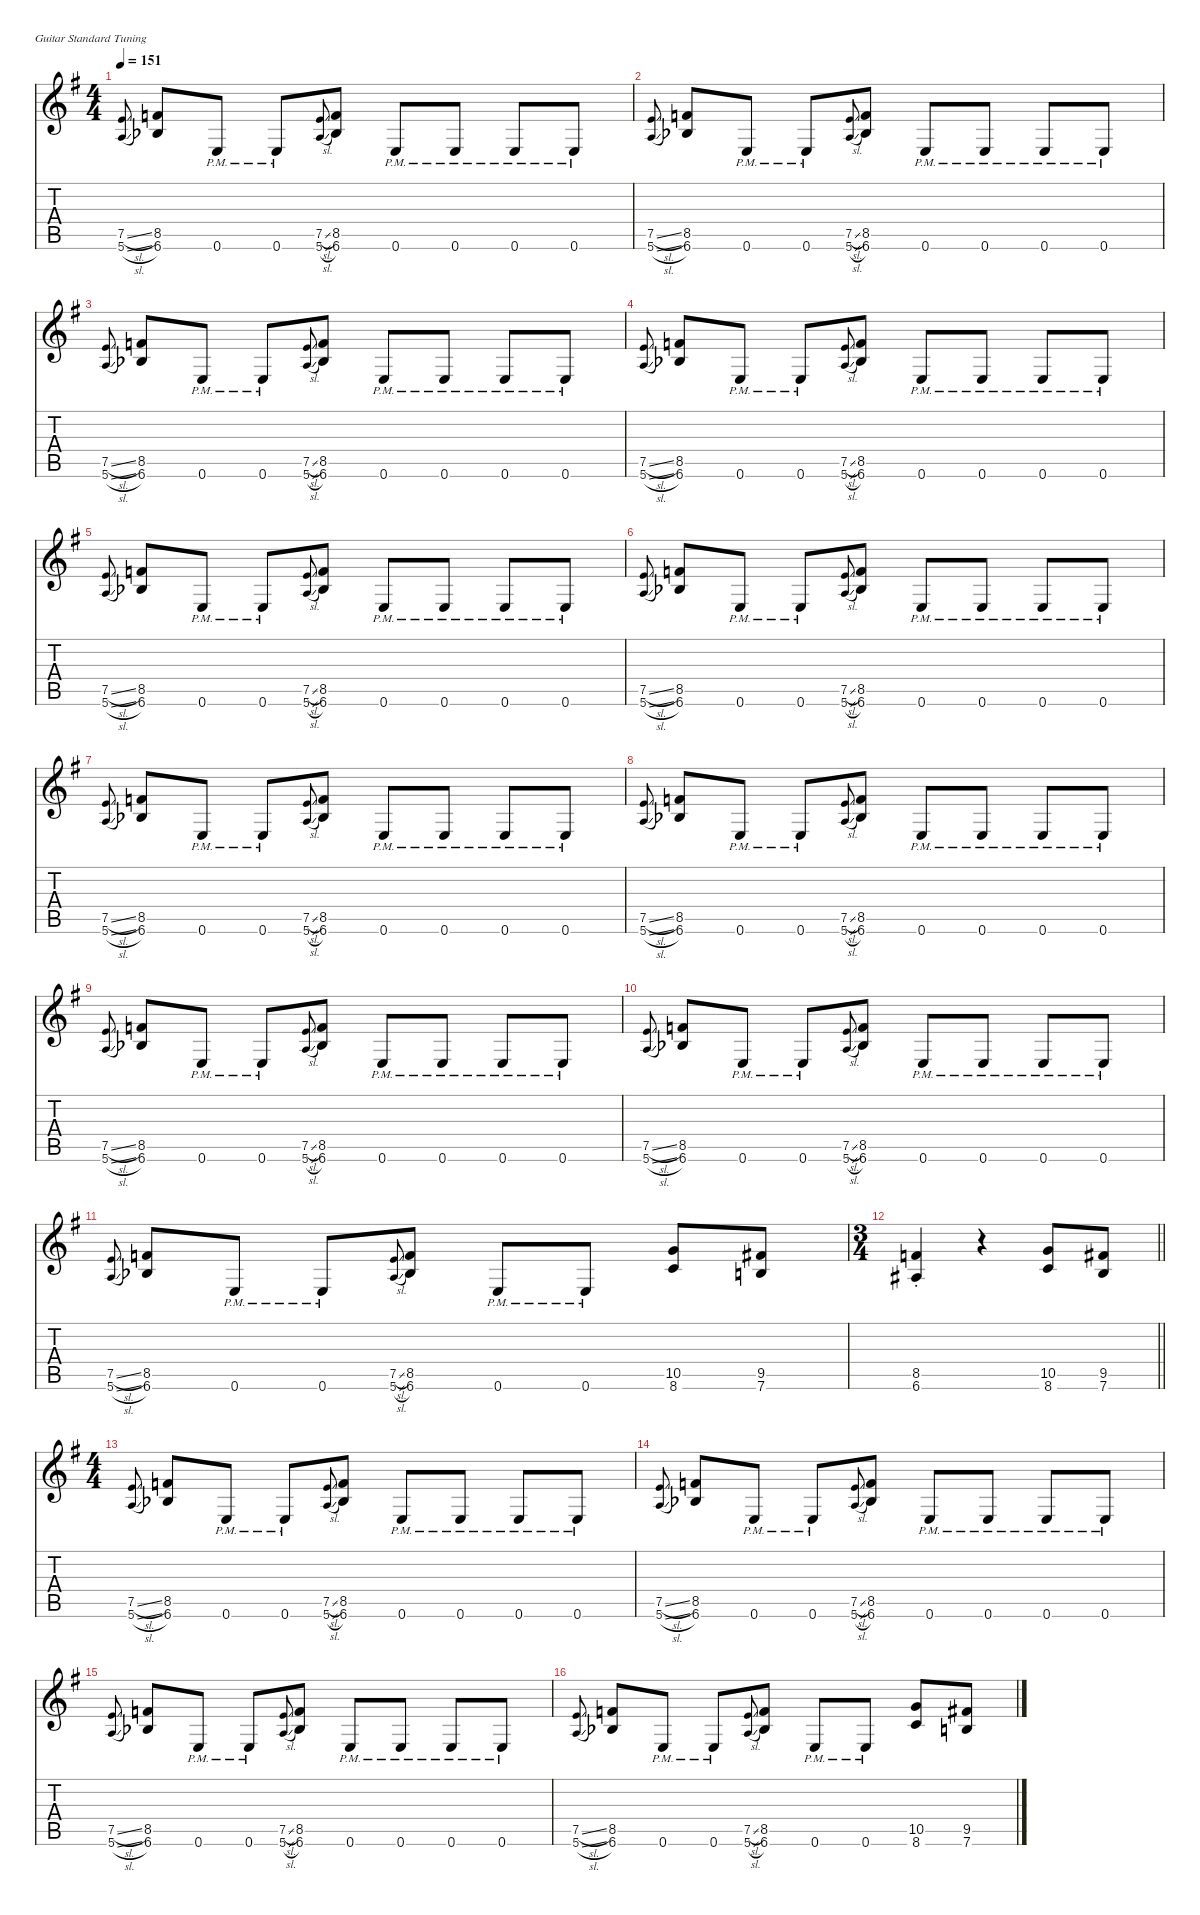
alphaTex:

\defaultSystemsLayout 4
\hideDynamics
\bracketExtendMode nobrackets
\singleTrackTrackNamePolicy hidden
\multiTrackTrackNamePolicy hidden
\otherSystemsTrackNameOrientation horizontal
\track ("Guitar 1" "dist.guit.") {defaultSystemsLayout 4 mute instrument distortionguitar}
\staff {score tabs}
\tuning (E4 B3 G3 D3 A2 E2)
\ts (4 4)
\tempo 151
\clef g2
\ks eminor
(7.5{sl acc forcenatural} 5.6{sl acc forcenatural}).8{gr onbeat dy f beam Up} (8.5{acc forcenatural} 6.6{acc b}).8{beam Up} 0.6{pm acc forcenatural}.8{beam Up} 0.6{pm acc forcenatural}.8{beam Up} (7.5{sl acc forcenatural} 5.6{sl acc forcenatural}).8{gr onbeat beam Up} (8.5{acc forcenatural} 6.6{acc b}).8{beam Up} 0.6{pm acc forcenatural}.8{beam Up} 0.6{pm acc forcenatural}.8{beam Up} 0.6{pm acc forcenatural}.8{beam Up} 0.6{pm acc forcenatural}.8{beam Up} |
(7.5{sl acc forcenatural} 5.6{sl acc forcenatural}).8{gr onbeat beam Up} (8.5{acc forcenatural} 6.6{acc b}).8{beam Up} 0.6{pm acc forcenatural}.8{beam Up} 0.6{pm acc forcenatural}.8{beam Up} (7.5{sl acc forcenatural} 5.6{sl acc forcenatural}).8{gr onbeat beam Up} (8.5{acc forcenatural} 6.6{acc b}).8{beam Up} 0.6{pm acc forcenatural}.8{beam Up} 0.6{pm acc forcenatural}.8{beam Up} 0.6{pm acc forcenatural}.8{beam Up} 0.6{pm acc forcenatural}.8{beam Up} |
(7.5{sl acc forcenatural} 5.6{sl acc forcenatural}).8{gr onbeat beam Up} (8.5{acc forcenatural} 6.6{acc b}).8{beam Up} 0.6{pm acc forcenatural}.8{beam Up} 0.6{pm acc forcenatural}.8{beam Up} (7.5{sl acc forcenatural} 5.6{sl acc forcenatural}).8{gr onbeat beam Up} (8.5{acc forcenatural} 6.6{acc b}).8{beam Up} 0.6{pm acc forcenatural}.8{beam Up} 0.6{pm acc forcenatural}.8{beam Up} 0.6{pm acc forcenatural}.8{beam Up} 0.6{pm acc forcenatural}.8{beam Up} |
(7.5{sl acc forcenatural} 5.6{sl acc forcenatural}).8{gr onbeat beam Up} (8.5{acc forcenatural} 6.6{acc b}).8{beam Up} 0.6{pm acc forcenatural}.8{beam Up} 0.6{pm acc forcenatural}.8{beam Up} (7.5{sl acc forcenatural} 5.6{sl acc forcenatural}).8{gr onbeat beam Up} (8.5{acc forcenatural} 6.6{acc b}).8{beam Up} 0.6{pm acc forcenatural}.8{beam Up} 0.6{pm acc forcenatural}.8{beam Up} 0.6{pm acc forcenatural}.8{beam Up} 0.6{pm acc forcenatural}.8{beam Up} |
(7.5{sl acc forcenatural} 5.6{sl acc forcenatural}).8{gr onbeat beam Up} (8.5{acc forcenatural} 6.6{acc b}).8{beam Up} 0.6{pm acc forcenatural}.8{beam Up} 0.6{pm acc forcenatural}.8{beam Up} (7.5{sl acc forcenatural} 5.6{sl acc forcenatural}).8{gr onbeat beam Up} (8.5{acc forcenatural} 6.6{acc b}).8{beam Up} 0.6{pm acc forcenatural}.8{beam Up} 0.6{pm acc forcenatural}.8{beam Up} 0.6{pm acc forcenatural}.8{beam Up} 0.6{pm acc forcenatural}.8{beam Up} |
(7.5{sl acc forcenatural} 5.6{sl acc forcenatural}).8{gr onbeat beam Up} (8.5{acc forcenatural} 6.6{acc b}).8{beam Up} 0.6{pm acc forcenatural}.8{beam Up} 0.6{pm acc forcenatural}.8{beam Up} (7.5{sl acc forcenatural} 5.6{sl acc forcenatural}).8{gr onbeat beam Up} (8.5{acc forcenatural} 6.6{acc b}).8{beam Up} 0.6{pm acc forcenatural}.8{beam Up} 0.6{pm acc forcenatural}.8{beam Up} 0.6{pm acc forcenatural}.8{beam Up} 0.6{pm acc forcenatural}.8{beam Up} |
(7.5{sl acc forcenatural} 5.6{sl acc forcenatural}).8{gr onbeat beam Up} (8.5{acc forcenatural} 6.6{acc b}).8{beam Up} 0.6{pm acc forcenatural}.8{beam Up} 0.6{pm acc forcenatural}.8{beam Up} (7.5{sl acc forcenatural} 5.6{sl acc forcenatural}).8{gr onbeat beam Up} (8.5{acc forcenatural} 6.6{acc b}).8{beam Up} 0.6{pm acc forcenatural}.8{beam Up} 0.6{pm acc forcenatural}.8{beam Up} 0.6{pm acc forcenatural}.8{beam Up} 0.6{pm acc forcenatural}.8{beam Up} |
(7.5{sl acc forcenatural} 5.6{sl acc forcenatural}).8{gr onbeat beam Up} (8.5{acc forcenatural} 6.6{acc b}).8{beam Up} 0.6{pm acc forcenatural}.8{beam Up} 0.6{pm acc forcenatural}.8{beam Up} (7.5{sl acc forcenatural} 5.6{sl acc forcenatural}).8{gr onbeat beam Up} (8.5{acc forcenatural} 6.6{acc b}).8{beam Up} 0.6{pm acc forcenatural}.8{beam Up} 0.6{pm acc forcenatural}.8{beam Up} 0.6{pm acc forcenatural}.8{beam Up} 0.6{pm acc forcenatural}.8{beam Up} |
(7.5{sl acc forcenatural} 5.6{sl acc forcenatural}).8{gr onbeat beam Up} (8.5{acc forcenatural} 6.6{acc b}).8{beam Up} 0.6{pm acc forcenatural}.8{beam Up} 0.6{pm acc forcenatural}.8{beam Up} (7.5{sl acc forcenatural} 5.6{sl acc forcenatural}).8{gr onbeat beam Up} (8.5{acc forcenatural} 6.6{acc b}).8{beam Up} 0.6{pm acc forcenatural}.8{beam Up} 0.6{pm acc forcenatural}.8{beam Up} 0.6{pm acc forcenatural}.8{beam Up} 0.6{pm acc forcenatural}.8{beam Up} |
(7.5{sl acc forcenatural} 5.6{sl acc forcenatural}).8{gr onbeat beam Up} (8.5{acc forcenatural} 6.6{acc b}).8{beam Up} 0.6{pm acc forcenatural}.8{beam Up} 0.6{pm acc forcenatural}.8{beam Up} (7.5{sl acc forcenatural} 5.6{sl acc forcenatural}).8{gr onbeat beam Up} (8.5{acc forcenatural} 6.6{acc b}).8{beam Up} 0.6{pm acc forcenatural}.8{beam Up} 0.6{pm acc forcenatural}.8{beam Up} 0.6{pm acc forcenatural}.8{beam Up} 0.6{pm acc forcenatural}.8{beam Up} |
(7.5{sl acc forcenatural} 5.6{sl acc forcenatural}).8{gr onbeat beam Up} (8.5{acc forcenatural} 6.6{acc b}).8{beam Up} 0.6{pm acc forcenatural}.8{beam Up} 0.6{pm acc forcenatural}.8{beam Up} (7.5{sl acc forcenatural} 5.6{sl acc forcenatural}).8{gr onbeat beam Up} (8.5{acc forcenatural} 6.6{acc b}).8{beam Up} 0.6{pm acc forcenatural}.8{beam Up} 0.6{pm acc forcenatural}.8{beam Up} (10.5{acc forcenatural} 8.6{acc forcenatural}).8{beam Up} (9.5{acc #} 7.6{acc forcenatural}).8{beam Up} |
\ts (3 4)
\beaming (8 2 2 2)
\barLineRight lightlight
(8.5{st acc forcenatural} 6.6{st acc #}).4{beam Up} r.4{beam Up} (10.5{acc forcenatural} 8.6{acc forcenatural}).8{beam Up} (9.5{acc #} 7.6{acc forcenatural}).8{beam Up} |
\ts (4 4)
\beaming (8 2 2 2 2)
(7.5{sl acc forcenatural} 5.6{sl acc forcenatural}).8{gr onbeat beam Up} (8.5{acc forcenatural} 6.6{acc b}).8{beam Up} 0.6{pm acc forcenatural}.8{beam Up} 0.6{pm acc forcenatural}.8{beam Up} (7.5{sl acc forcenatural} 5.6{sl acc forcenatural}).8{gr onbeat beam Up} (8.5{acc forcenatural} 6.6{acc b}).8{beam Up} 0.6{pm acc forcenatural}.8{beam Up} 0.6{pm acc forcenatural}.8{beam Up} 0.6{pm acc forcenatural}.8{beam Up} 0.6{pm acc forcenatural}.8{beam Up} |
(7.5{sl acc forcenatural} 5.6{sl acc forcenatural}).8{gr onbeat beam Up} (8.5{acc forcenatural} 6.6{acc b}).8{beam Up} 0.6{pm acc forcenatural}.8{beam Up} 0.6{pm acc forcenatural}.8{beam Up} (7.5{sl acc forcenatural} 5.6{sl acc forcenatural}).8{gr onbeat beam Up} (8.5{acc forcenatural} 6.6{acc b}).8{beam Up} 0.6{pm acc forcenatural}.8{beam Up} 0.6{pm acc forcenatural}.8{beam Up} 0.6{pm acc forcenatural}.8{beam Up} 0.6{pm acc forcenatural}.8{beam Up} |
(7.5{sl acc forcenatural} 5.6{sl acc forcenatural}).8{gr onbeat beam Up} (8.5{acc forcenatural} 6.6{acc b}).8{beam Up} 0.6{pm acc forcenatural}.8{beam Up} 0.6{pm acc forcenatural}.8{beam Up} (7.5{sl acc forcenatural} 5.6{sl acc forcenatural}).8{gr onbeat beam Up} (8.5{acc forcenatural} 6.6{acc b}).8{beam Up} 0.6{pm acc forcenatural}.8{beam Up} 0.6{pm acc forcenatural}.8{beam Up} 0.6{pm acc forcenatural}.8{beam Up} 0.6{pm acc forcenatural}.8{beam Up} |
(7.5{sl acc forcenatural} 5.6{sl acc forcenatural}).8{gr onbeat beam Up} (8.5{acc forcenatural} 6.6{acc b}).8{beam Up} 0.6{pm acc forcenatural}.8{beam Up} 0.6{pm acc forcenatural}.8{beam Up} (7.5{sl acc forcenatural} 5.6{sl acc forcenatural}).8{gr onbeat beam Up} (8.5{acc forcenatural} 6.6{acc b}).8{beam Up} 0.6{pm acc forcenatural}.8{beam Up} 0.6{pm acc forcenatural}.8{beam Up} (10.5{acc forcenatural} 8.6{acc forcenatural}).8{beam Up} (9.5{acc #} 7.6{acc forcenatural}).8{beam Up}
